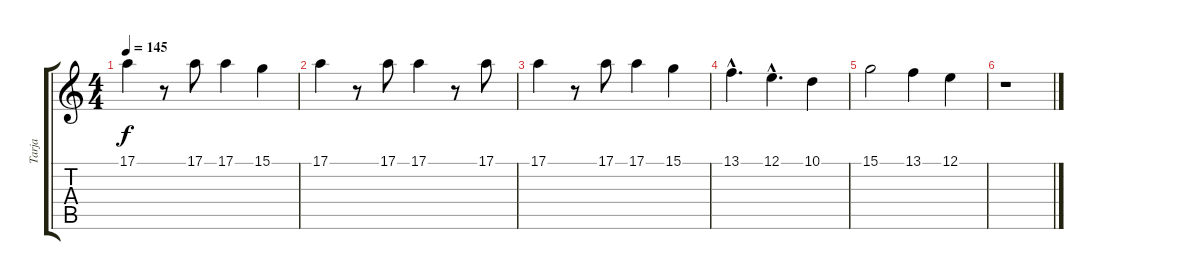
\track ("Tarja" "Tarja") {instrument lead6voice}
\staff {score tabs}
\tuning (E4 B3 G3 D3 A2 E2) {hide}
\ts (4 4)
\tempo 145
\clef g2
\ks c
17.1.4{dy f} r.8 17.1.8 17.1.4 15.1.4 |
17.1.4 r.8 17.1.8 17.1.4 r.8 17.1.8 |
17.1.4 r.8 17.1.8 17.1.4 15.1.4 |
13.1{hac}.4{d} 12.1{hac}.4{d} 10.1.4 |
15.1.2 13.1.4 12.1.4 |
r.1
